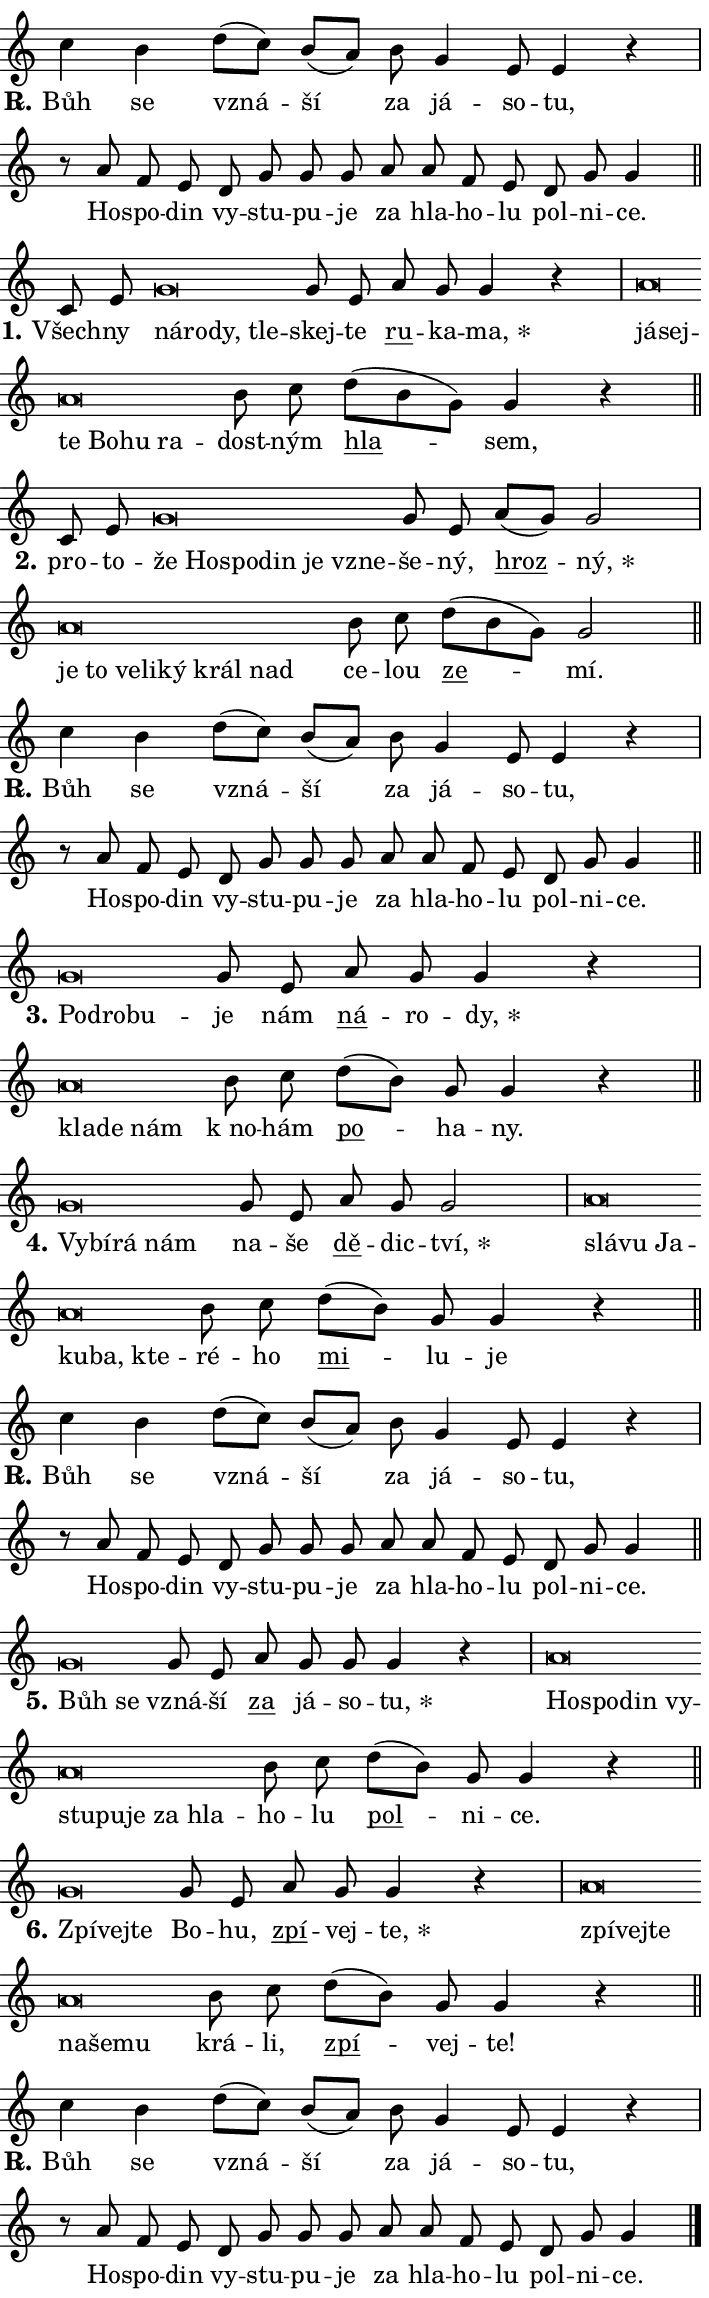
\version "2.24.0"
\header { tagline = "" }
\paper {
  indent = 0\cm
  top-margin = 0\cm
  right-margin = 0.13\cm % to fit lyric hyphens
  bottom-margin = 0\cm
  left-margin = 0\cm
  paper-width = 12\cm
  page-breaking = #ly:one-page-breaking
  system-system-spacing.basic-distance = #11
  score-system-spacing.basic-distance = #11
  ragged-last = ##f
}


%% Author: Thomas Morley
%% https://lists.gnu.org/archive/html/lilypond-user/2020-05/msg00002.html
#(define (line-position grob)
"Returns position of @var[grob} in current system:
   @code{'start}, if at first time-step
   @code{'end}, if at last time-step
   @code{'middle} otherwise
"
  (let* ((col (ly:item-get-column grob))
         (ln (ly:grob-object col 'left-neighbor))
         (rn (ly:grob-object col 'right-neighbor))
         (col-to-check-left (if (ly:grob? ln) ln col))
         (col-to-check-right (if (ly:grob? rn) rn col))
         (break-dir-left
           (and
             (ly:grob-property col-to-check-left 'non-musical #f)
             (ly:item-break-dir col-to-check-left)))
         (break-dir-right
           (and
             (ly:grob-property col-to-check-right 'non-musical #f)
             (ly:item-break-dir col-to-check-right))))
        (cond ((eqv? 1 break-dir-left) 'start)
              ((eqv? -1 break-dir-right) 'end)
              (else 'middle))))

#(define (tranparent-at-line-position vctor)
  (lambda (grob)
  "Relying on @code{line-position} select the relevant enry from @var{vctor}.
Used to determine transparency,"
    (case (line-position grob)
      ((end) (not (vector-ref vctor 0)))
      ((middle) (not (vector-ref vctor 1)))
      ((start) (not (vector-ref vctor 2))))))

noteHeadBreakVisibility =
#(define-music-function (break-visibility)(vector?)
"Makes @code{NoteHead}s transparent relying on @var{break-visibility}"
#{
  \override NoteHead.transparent =
    #(tranparent-at-line-position break-visibility)
#})

#(define delete-ledgers-for-transparent-note-heads
  (lambda (grob)
    "Reads whether a @code{NoteHead} is transparent.
If so this @code{NoteHead} is removed from @code{'note-heads} from
@var{grob}, which is supposed to be @code{LedgerLineSpanner}.
As a result ledgers are not printed for this @code{NoteHead}"
    (let* ((nhds-array (ly:grob-object grob 'note-heads))
           (nhds-list
             (if (ly:grob-array? nhds-array)
                 (ly:grob-array->list nhds-array)
                 '()))
           ;; Relies on the transparent-property being done before
           ;; Staff.LedgerLineSpanner.after-line-breaking is executed.
           ;; This is fragile ...
           (to-keep
             (remove
               (lambda (nhd)
                 (ly:grob-property nhd 'transparent #f))
               nhds-list)))
      ;; TODO find a better method to iterate over grob-arrays, similiar
      ;; to filter/remove etc for lists
      ;; For now rebuilt from scratch
      (set! (ly:grob-object grob 'note-heads)  '())
      (for-each
        (lambda (nhd)
          (ly:pointer-group-interface::add-grob grob 'note-heads nhd))
        to-keep))))

squashNotes = {
  \override NoteHead.X-extent = #'(-0.2 . 0.2)
  \override NoteHead.Y-extent = #'(-0.75 . 0)
  \override NoteHead.stencil =
    #(lambda (grob)
       (let ((pos (ly:grob-property grob 'staff-position)))
         (begin
           (if (< pos -7) (display "ERROR: Lower brevis then expected\n") (display ""))
           (if (<= pos -6) ly:text-interface::print ly:note-head::print))))
}
unSquashNotes = {
  \revert NoteHead.X-extent
  \revert NoteHead.Y-extent
  \revert NoteHead.stencil
}

hideNotes = \noteHeadBreakVisibility #begin-of-line-visible
unHideNotes = \noteHeadBreakVisibility #all-visible

% work-around for resetting accidentals
% https://lilypond.org/doc/v2.23/Documentation/notation/displaying-rhythms#unmetered-music
cadenzaMeasure = {
  \cadenzaOff
  \partial 1024 s1024
  \cadenzaOn
}

#(define-markup-command (accent layout props text) (markup?)
  "Underline accented syllable"
  (interpret-markup layout props
    #{\markup \override #'(offset . 4.3) \underline { #text }#}))

responsum = \markup \concat {
  "R" \hspace #-1.05 \path #0.1 #'((moveto 0 0.07) (lineto 0.9 0.8)) \hspace #0.05 "."
}

spaceSize = #0.6828661417322834 % exact space size for TeX Gyre Schola

\layout {
  \context {
    \Staff
    \remove "Time_signature_engraver"
    \override LedgerLineSpanner.after-line-breaking = #delete-ledgers-for-transparent-note-heads
  }
  \context {
    \Lyrics {
      \override LyricSpace.minimum-distance = \spaceSize
      \override LyricText.font-name = #"TeX Gyre Schola"
      \override LyricText.font-size = 1
      \override StanzaNumber.font-name = #"TeX Gyre Schola Bold"
      \override StanzaNumber.font-size = 1
    }
  }
  \context {
    \Score 
    \override NoteHead.text =
      #(lambda (grob) 
        (let ((pos (ly:grob-property grob 'staff-position)))
          #{\markup {
            \combine
              \halign #-0.55 \raise #(if (= pos -6) 0 0.5) \override #'(thickness . 2) \draw-line #'(3.2 . 0)
              \musicglyph "noteheads.sM1"
          }#}))
  }
}

% magnetic-lyrics.ily
%
%   written by
%     Jean Abou Samra <jean@abou-samra.fr>
%     Werner Lemberg <wl@gnu.org>
%
%   adapted by
%     Jiri Hon <jiri.hon@gmail.com>
%
% Version 2022-Apr-15

% https://www.mail-archive.com/lilypond-user@gnu.org/msg149350.html

#(define (Left_hyphen_pointer_engraver context)
   "Collect syllable-hyphen-syllable occurrences in lyrics and store
them in properties.  This engraver only looks to the left.  For
example, if the lyrics input is @code{foo -- bar}, it does the
following.

@itemize @bullet
@item
Set the @code{text} property of the @code{LyricHyphen} grob between
@q{foo} and @q{bar} to @code{foo}.

@item
Set the @code{left-hyphen} property of the @code{LyricText} grob with
text @q{foo} to the @code{LyricHyphen} grob between @q{foo} and
@q{bar}.
@end itemize

Use this auxiliary engraver in combination with the
@code{lyric-@/text::@/apply-@/magnetic-@/offset!} hook."
   (let ((hyphen #f)
         (text #f))
     (make-engraver
      (acknowledgers
       ((lyric-syllable-interface engraver grob source-engraver)
        (set! text grob)))
      (end-acknowledgers
       ((lyric-hyphen-interface engraver grob source-engraver)
        ;(when (not (grob::has-interface grob 'lyric-space-interface))
          (set! hyphen grob)));)
      ((stop-translation-timestep engraver)
       (when (and text hyphen)
         (ly:grob-set-object! text 'left-hyphen hyphen))
       (set! text #f)
       (set! hyphen #f)))))

#(define (lyric-text::apply-magnetic-offset! grob)
   "If the space between two syllables is less than the value in
property @code{LyricText@/.details@/.squash-threshold}, move the right
syllable to the left so that it gets concatenated with the left
syllable.

Use this function as a hook for
@code{LyricText@/.after-@/line-@/breaking} if the
@code{Left_@/hyphen_@/pointer_@/engraver} is active."
   (let ((hyphen (ly:grob-object grob 'left-hyphen #f)))
     (when hyphen
       (let ((left-text (ly:spanner-bound hyphen LEFT)))
         (when (grob::has-interface left-text 'lyric-syllable-interface)
           (let* ((common (ly:grob-common-refpoint grob left-text X))
                  (this-x-ext (ly:grob-extent grob common X))
                  (left-x-ext
                   (begin
                     ;; Trigger magnetism for left-text.
                     (ly:grob-property left-text 'after-line-breaking)
                     (ly:grob-extent left-text common X)))
                  ;; `delta` is the gap width between two syllables.
                  (delta (- (interval-start this-x-ext)
                            (interval-end left-x-ext)))
                  (details (ly:grob-property grob 'details))
                  (threshold (assoc-get 'squash-threshold details 0.2)))
             (when (< delta threshold)
               (let* (;; We have to manipulate the input text so that
                      ;; ligatures crossing syllable boundaries are not
                      ;; disabled.  For languages based on the Latin
                      ;; script this is essentially a beautification.
                      ;; However, for non-Western scripts it can be a
                      ;; necessity.
                      (lt (ly:grob-property left-text 'text))
                      (rt (ly:grob-property grob 'text))
                      (is-space (grob::has-interface hyphen 'lyric-space-interface))
                      (space (if is-space " " ""))
                      (extra-delta (if is-space spaceSize 0))
                      ;; Append new syllable.
                      (ltrt-space (if (and (string? lt) (string? rt))
                                (string-append lt space rt)
                                (make-concat-markup (list lt space rt))))
                      ;; Right-align `ltrt` to the right side.
                      (ltrt-space-markup (grob-interpret-markup
                               grob
                               (make-translate-markup
                                (cons (interval-length this-x-ext) 0)
                                (make-right-align-markup ltrt-space)))))
                 (begin
                   ;; Don't print `left-text`.
                   (ly:grob-set-property! left-text 'stencil #f)
                   ;; Set text and stencil (which holds all collected
                   ;; syllables so far) and shift it to the left.
                   (ly:grob-set-property! grob 'text ltrt-space)
                   (ly:grob-set-property! grob 'stencil ltrt-space-markup)
                   (ly:grob-translate-axis! grob (- (- delta extra-delta)) X))))))))))


#(define (lyric-hyphen::displace-bounds-first grob)
   ;; Make very sure this callback isn't triggered too early.
   (let ((left (ly:spanner-bound grob LEFT))
         (right (ly:spanner-bound grob RIGHT)))
     (ly:grob-property left 'after-line-breaking)
     (ly:grob-property right 'after-line-breaking)
     (ly:lyric-hyphen::print grob)))

squashThreshold = #0.4

\layout {
  \context {
    \Lyrics
    \consists #Left_hyphen_pointer_engraver
    \override LyricText.after-line-breaking =
      #lyric-text::apply-magnetic-offset!
    \override LyricHyphen.stencil = #lyric-hyphen::displace-bounds-first
    \override LyricText.details.squash-threshold = \squashThreshold
    \override LyricHyphen.minimum-distance = 0
    \override LyricHyphen.minimum-length = \squashThreshold
  }
}

squashText = \override LyricText.details.squash-threshold = 9999
unSquashText = \override LyricText.details.squash-threshold = \squashThreshold

leftText = \override LyricText.self-alignment-X = #LEFT
unLeftText = \revert LyricText.self-alignment-X

starOffset = #(lambda (grob) 
                (let ((x_offset (ly:self-alignment-interface::aligned-on-x-parent grob)))
                  (if (= x_offset 0) 0 (+ x_offset 1.2))))

star = #(define-music-function (syllable)(string?)
"Append star separator at the end of a syllable"
#{
  \once \override LyricText.X-offset = #starOffset
  \lyricmode { \markup {
    #syllable
    \override #'((font-name . "TeX Gyre Schola Bold")) \hspace #0.2 \lower #0.65 \larger "*"
  } }
#})

starAccent = #(define-music-function (syllable)(string?)
"Append star separator at the end of a syllable and make accent"
#{
  \once \override LyricText.X-offset = #starOffset
  \lyricmode { \markup {
    \accent #syllable
    \override #'((font-name . "TeX Gyre Schola Bold")) \hspace #0.2 \lower #0.65 \larger "*"
  } }
#})

breath = #(define-music-function (syllable)(string?)
"Append breathing indicator at the end of a syllable"
#{
  \lyricmode { \markup { #syllable "+" } }
#})

optionalBreath = #(define-music-function (syllable)(string?)
"Append optional breathing indicator at the end of a syllable"
#{
  \lyricmode { \markup { #syllable "(+)" } }
#})


\score {
    <<
        \new Voice = "melody" { \cadenzaOn \key c \major \relative { c''4 b d8[( c)] b[( a)] \bar "" b g4 e8 e4 r \cadenzaMeasure \bar "|" r8 a f e \bar "" d g g g \bar "" a a f e d g g4 \cadenzaMeasure \bar "||" \break } }
        \new Lyrics \lyricsto "melody" { \lyricmode { \set stanza = \responsum
Bůh se vzná -- ší za já -- so -- tu, Ho -- spo -- din vy -- stu -- pu -- je za hla -- ho -- lu pol -- ni -- ce. } }
    >>
    \layout {}
}

\score {
    <<
        \new Voice = "melody" { \cadenzaOn \key c \major \relative { c'8 e \bar "" \squashNotes g\breve*1/16 \hideNotes \breve*1/16 \bar "" \breve*1/16 \breve*1/16 \bar "" \unHideNotes \unSquashNotes g8 e \bar "" a g g4 r \cadenzaMeasure \bar "|" \squashNotes a\breve*1/16 \hideNotes \breve*1/16 \bar "" \breve*1/16 \bar "" \breve*1/16 \bar "" \breve*1/16 \breve*1/16 \bar "" \unHideNotes \unSquashNotes b8 c \bar "" d[( b g)] g4 r \cadenzaMeasure \bar "||" \break } }
        \new Lyrics \lyricsto "melody" { \lyricmode { \set stanza = "1."
Všech -- ny \leftText ná -- \squashText ro -- dy, tle -- \unLeftText \unSquashText skej -- te \markup \accent ru -- ka -- \star ma, \leftText já -- \squashText sej -- te Bo -- hu ra -- \unLeftText \unSquashText dost -- ným \markup \accent hla -- sem, } }
    >>
    \layout {}
}

\score {
    <<
        \new Voice = "melody" { \cadenzaOn \key c \major \relative { c'8 e \bar "" \squashNotes g\breve*1/16 \hideNotes \breve*1/16 \bar "" \breve*1/16 \bar "" \breve*1/16 \bar "" \breve*1/16 \breve*1/16 \bar "" \unHideNotes \unSquashNotes g8 e \bar "" a[( g)] g2 \cadenzaMeasure \bar "|" \squashNotes a\breve*1/16 \hideNotes \breve*1/16 \bar "" \breve*1/16 \bar "" \breve*1/16 \bar "" \breve*1/16 \bar "" \breve*1/16 \breve*1/16 \bar "" \unHideNotes \unSquashNotes b8 c \bar "" d[( b g)] g2 \cadenzaMeasure \bar "||" \break } }
        \new Lyrics \lyricsto "melody" { \lyricmode { \set stanza = "2."
pro -- to -- \leftText že \squashText Ho -- spo -- din je vzne -- \unLeftText \unSquashText še -- ný, \markup \accent hroz -- \star ný, \leftText je \squashText to ve -- li -- ký král nad \unLeftText \unSquashText ce -- lou \markup \accent ze -- mí. } }
    >>
    \layout {}
}

\score {
    <<
        \new Voice = "melody" { \cadenzaOn \key c \major \relative { c''4 b d8[( c)] b[( a)] \bar "" b g4 e8 e4 r \cadenzaMeasure \bar "|" r8 a f e \bar "" d g g g \bar "" a a f e d g g4 \cadenzaMeasure \bar "||" \break } }
        \new Lyrics \lyricsto "melody" { \lyricmode { \set stanza = \responsum
Bůh se vzná -- ší za já -- so -- tu, Ho -- spo -- din vy -- stu -- pu -- je za hla -- ho -- lu pol -- ni -- ce. } }
    >>
    \layout {}
}

\score {
    <<
        \new Voice = "melody" { \cadenzaOn \key c \major \relative { \squashNotes g'\breve*1/16 \hideNotes \breve*1/16 \breve*1/16 \bar "" \unHideNotes \unSquashNotes g8 e \bar "" a g g4 r \cadenzaMeasure \bar "|" \squashNotes a\breve*1/16 \hideNotes \breve*1/16 \breve*1/16 \bar "" \unHideNotes \unSquashNotes b8 c \bar "" d[( b)] g g4 r \cadenzaMeasure \bar "||" \break } }
        \new Lyrics \lyricsto "melody" { \lyricmode { \set stanza = "3."
\leftText Po -- \squashText dro -- bu -- \unLeftText \unSquashText je nám \markup \accent ná -- ro -- \star dy, \leftText kla -- \squashText de nám \unLeftText \unSquashText "k no" -- hám \markup \accent po -- ha -- ny. } }
    >>
    \layout {}
}

\score {
    <<
        \new Voice = "melody" { \cadenzaOn \key c \major \relative { \squashNotes g'\breve*1/16 \hideNotes \breve*1/16 \bar "" \breve*1/16 \breve*1/16 \bar "" \unHideNotes \unSquashNotes g8 e \bar "" a g g2 \cadenzaMeasure \bar "|" \squashNotes a\breve*1/16 \hideNotes \breve*1/16 \bar "" \breve*1/16 \bar "" \breve*1/16 \bar "" \breve*1/16 \breve*1/16 \bar "" \unHideNotes \unSquashNotes b8 c \bar "" d[( b)] g g4 r \cadenzaMeasure \bar "||" \break } }
        \new Lyrics \lyricsto "melody" { \lyricmode { \set stanza = "4."
\leftText Vy -- \squashText bí -- rá nám \unLeftText \unSquashText na -- še \markup \accent dě -- dic -- \star tví, \leftText slá -- \squashText vu Ja -- ku -- ba, kte -- \unLeftText \unSquashText ré -- ho \markup \accent mi -- lu -- je } }
    >>
    \layout {}
}

\score {
    <<
        \new Voice = "melody" { \cadenzaOn \key c \major \relative { c''4 b d8[( c)] b[( a)] \bar "" b g4 e8 e4 r \cadenzaMeasure \bar "|" r8 a f e \bar "" d g g g \bar "" a a f e d g g4 \cadenzaMeasure \bar "||" \break } }
        \new Lyrics \lyricsto "melody" { \lyricmode { \set stanza = \responsum
Bůh se vzná -- ší za já -- so -- tu, Ho -- spo -- din vy -- stu -- pu -- je za hla -- ho -- lu pol -- ni -- ce. } }
    >>
    \layout {}
}

\score {
    <<
        \new Voice = "melody" { \cadenzaOn \key c \major \relative { \squashNotes g'\breve*1/16 \hideNotes \breve*1/16 \bar "" \unHideNotes \unSquashNotes g8 e \bar "" a g g g4 r \cadenzaMeasure \bar "|" \squashNotes a\breve*1/16 \hideNotes \breve*1/16 \bar "" \breve*1/16 \bar "" \breve*1/16 \bar "" \breve*1/16 \bar "" \breve*1/16 \bar "" \breve*1/16 \bar "" \breve*1/16 \breve*1/16 \bar "" \unHideNotes \unSquashNotes b8 c \bar "" d[( b)] g g4 r \cadenzaMeasure \bar "||" \break } }
        \new Lyrics \lyricsto "melody" { \lyricmode { \set stanza = "5."
\leftText Bůh \squashText se \unLeftText \unSquashText vzná -- ší \markup \accent za já -- so -- \star tu, \leftText Ho -- \squashText spo -- din vy -- stu -- pu -- je za hla -- \unLeftText \unSquashText ho -- lu \markup \accent pol -- ni -- ce. } }
    >>
    \layout {}
}

\score {
    <<
        \new Voice = "melody" { \cadenzaOn \key c \major \relative { \squashNotes g'\breve*1/16 \hideNotes \breve*1/16 \breve*1/16 \bar "" \unHideNotes \unSquashNotes g8 e \bar "" a g g4 r \cadenzaMeasure \bar "|" \squashNotes a\breve*1/16 \hideNotes \breve*1/16 \bar "" \breve*1/16 \bar "" \breve*1/16 \bar "" \breve*1/16 \breve*1/16 \bar "" \unHideNotes \unSquashNotes b8 c \bar "" d[( b)] g g4 r \cadenzaMeasure \bar "||" \break } }
        \new Lyrics \lyricsto "melody" { \lyricmode { \set stanza = "6."
\leftText Zpí -- \squashText vej -- te \unLeftText \unSquashText Bo -- hu, \markup \accent zpí -- vej -- \star te, \leftText zpí -- \squashText vej -- te na -- še -- mu \unLeftText \unSquashText krá -- li, \markup \accent zpí -- vej -- te! } }
    >>
    \layout {}
}

\score {
    <<
        \new Voice = "melody" { \cadenzaOn \key c \major \relative { c''4 b d8[( c)] b[( a)] \bar "" b g4 e8 e4 r \cadenzaMeasure \bar "|" r8 a f e \bar "" d g g g \bar "" a a f e d g g4 \cadenzaMeasure \bar "||" \break } \bar "|." }
        \new Lyrics \lyricsto "melody" { \lyricmode { \set stanza = \responsum
Bůh se vzná -- ší za já -- so -- tu, Ho -- spo -- din vy -- stu -- pu -- je za hla -- ho -- lu pol -- ni -- ce. } }
    >>
    \layout {}
}
